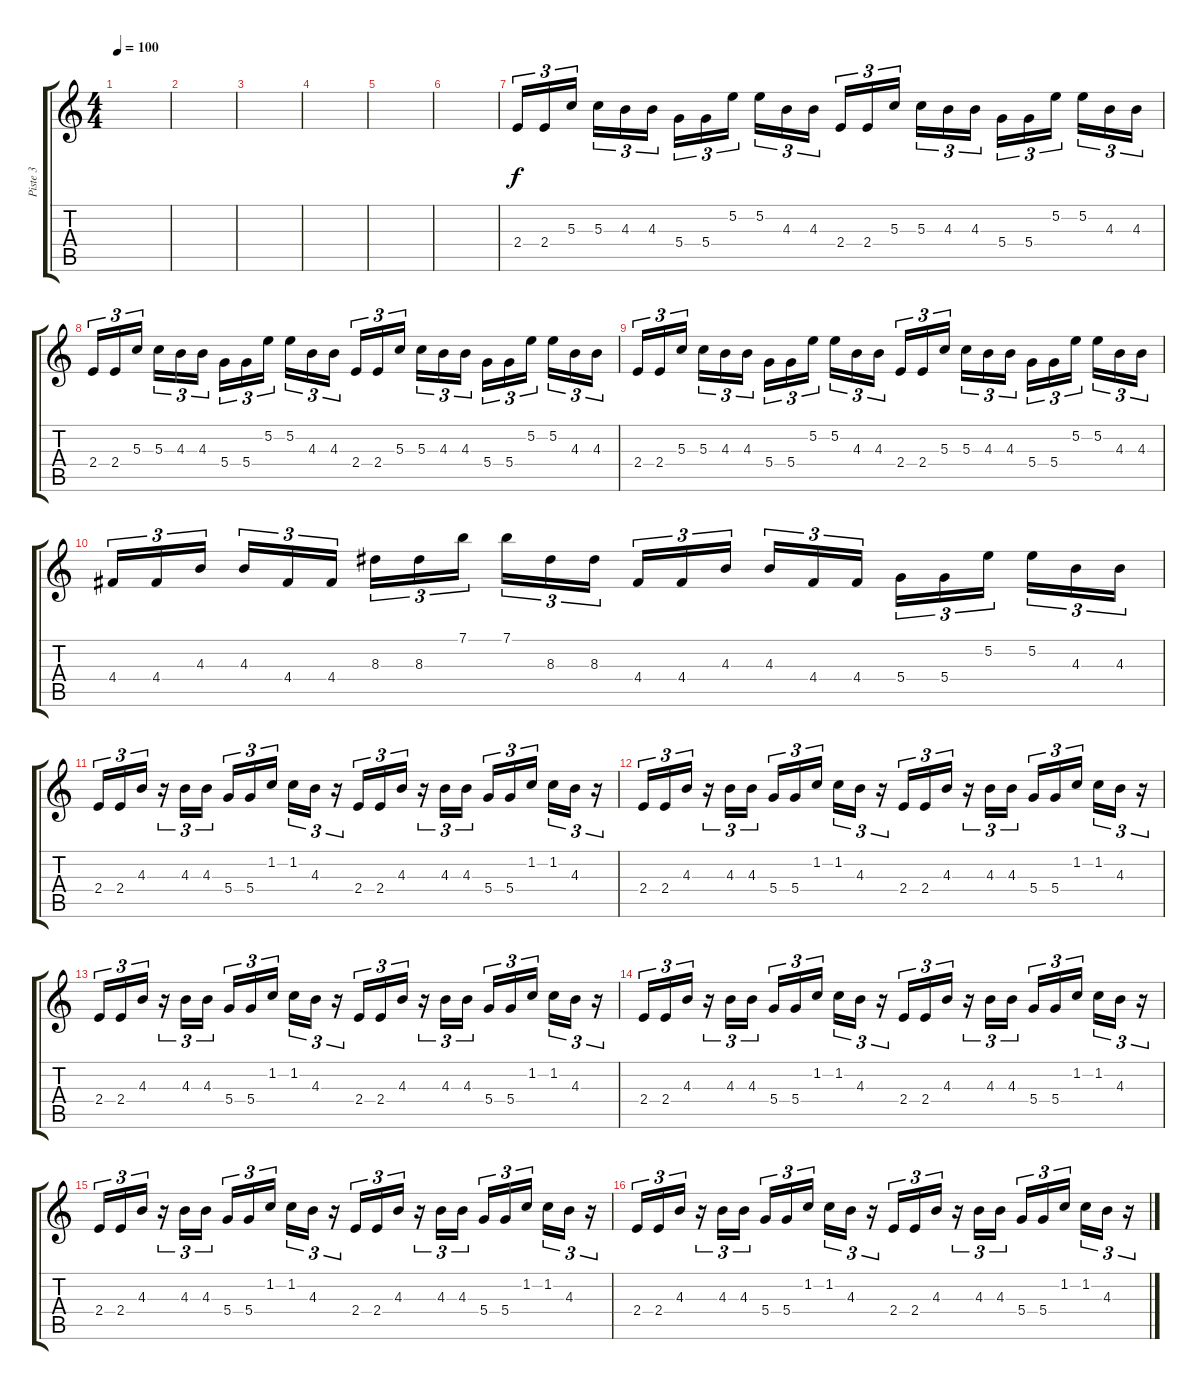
\track ("Piste 3" "Piste 3") {instrument distortionguitar}
\staff {score tabs}
\tuning (E4 B3 G3 D3 A2 E2) {hide}
\ts (4 4)
\tempo 100
\clef g2
\ks c
|
|
|
|
|
|
2.4.16{tu (3 2)} 2.4.16{tu (3 2)} 5.3.16{tu (3 2)} 5.3.16{tu (3 2)} 4.3.16{tu (3 2)} 4.3.16{tu (3 2)} 5.4.16{tu (3 2)} 5.4.16{tu (3 2)} 5.2.16{tu (3 2)} 5.2.16{tu (3 2)} 4.3.16{tu (3 2)} 4.3.16{tu (3 2)} 2.4.16{tu (3 2)} 2.4.16{tu (3 2)} 5.3.16{tu (3 2)} 5.3.16{tu (3 2)} 4.3.16{tu (3 2)} 4.3.16{tu (3 2)} 5.4.16{tu (3 2)} 5.4.16{tu (3 2)} 5.2.16{tu (3 2)} 5.2.16{tu (3 2)} 4.3.16{tu (3 2)} 4.3.16{tu (3 2)} |
2.4.16{tu (3 2)} 2.4.16{tu (3 2)} 5.3.16{tu (3 2)} 5.3.16{tu (3 2)} 4.3.16{tu (3 2)} 4.3.16{tu (3 2)} 5.4.16{tu (3 2)} 5.4.16{tu (3 2)} 5.2.16{tu (3 2)} 5.2.16{tu (3 2)} 4.3.16{tu (3 2)} 4.3.16{tu (3 2)} 2.4.16{tu (3 2)} 2.4.16{tu (3 2)} 5.3.16{tu (3 2)} 5.3.16{tu (3 2)} 4.3.16{tu (3 2)} 4.3.16{tu (3 2)} 5.4.16{tu (3 2)} 5.4.16{tu (3 2)} 5.2.16{tu (3 2)} 5.2.16{tu (3 2)} 4.3.16{tu (3 2)} 4.3.16{tu (3 2)} |
2.4.16{tu (3 2)} 2.4.16{tu (3 2)} 5.3.16{tu (3 2)} 5.3.16{tu (3 2)} 4.3.16{tu (3 2)} 4.3.16{tu (3 2)} 5.4.16{tu (3 2)} 5.4.16{tu (3 2)} 5.2.16{tu (3 2)} 5.2.16{tu (3 2)} 4.3.16{tu (3 2)} 4.3.16{tu (3 2)} 2.4.16{tu (3 2)} 2.4.16{tu (3 2)} 5.3.16{tu (3 2)} 5.3.16{tu (3 2)} 4.3.16{tu (3 2)} 4.3.16{tu (3 2)} 5.4.16{tu (3 2)} 5.4.16{tu (3 2)} 5.2.16{tu (3 2)} 5.2.16{tu (3 2)} 4.3.16{tu (3 2)} 4.3.16{tu (3 2)} |
4.4.16{tu (3 2)} 4.4.16{tu (3 2)} 4.3.16{tu (3 2)} 4.3.16{tu (3 2)} 4.4.16{tu (3 2)} 4.4.16{tu (3 2)} 8.3.16{tu (3 2)} 8.3.16{tu (3 2)} 7.1.16{tu (3 2)} 7.1.16{tu (3 2)} 8.3.16{tu (3 2)} 8.3.16{tu (3 2)} 4.4.16{tu (3 2)} 4.4.16{tu (3 2)} 4.3.16{tu (3 2)} 4.3.16{tu (3 2)} 4.4.16{tu (3 2)} 4.4.16{tu (3 2)} 5.4.16{tu (3 2)} 5.4.16{tu (3 2)} 5.2.16{tu (3 2)} 5.2.16{tu (3 2)} 4.3.16{tu (3 2)} 4.3.16{tu (3 2)} |
2.4.16{tu (3 2)} 2.4.16{tu (3 2)} 4.3.16{tu (3 2)} r.16{tu (3 2)} 4.3.16{tu (3 2)} 4.3.16{tu (3 2)} 5.4.16{tu (3 2)} 5.4.16{tu (3 2)} 1.2.16{tu (3 2)} 1.2.16{tu (3 2)} 4.3.16{tu (3 2)} r.16{tu (3 2)} 2.4.16{tu (3 2)} 2.4.16{tu (3 2)} 4.3.16{tu (3 2)} r.16{tu (3 2)} 4.3.16{tu (3 2)} 4.3.16{tu (3 2)} 5.4.16{tu (3 2)} 5.4.16{tu (3 2)} 1.2.16{tu (3 2)} 1.2.16{tu (3 2)} 4.3.16{tu (3 2)} r.16{tu (3 2)} |
2.4.16{tu (3 2)} 2.4.16{tu (3 2)} 4.3.16{tu (3 2)} r.16{tu (3 2)} 4.3.16{tu (3 2)} 4.3.16{tu (3 2)} 5.4.16{tu (3 2)} 5.4.16{tu (3 2)} 1.2.16{tu (3 2)} 1.2.16{tu (3 2)} 4.3.16{tu (3 2)} r.16{tu (3 2)} 2.4.16{tu (3 2)} 2.4.16{tu (3 2)} 4.3.16{tu (3 2)} r.16{tu (3 2)} 4.3.16{tu (3 2)} 4.3.16{tu (3 2)} 5.4.16{tu (3 2)} 5.4.16{tu (3 2)} 1.2.16{tu (3 2)} 1.2.16{tu (3 2)} 4.3.16{tu (3 2)} r.16{tu (3 2)} |
2.4.16{tu (3 2)} 2.4.16{tu (3 2)} 4.3.16{tu (3 2)} r.16{tu (3 2)} 4.3.16{tu (3 2)} 4.3.16{tu (3 2)} 5.4.16{tu (3 2)} 5.4.16{tu (3 2)} 1.2.16{tu (3 2)} 1.2.16{tu (3 2)} 4.3.16{tu (3 2)} r.16{tu (3 2)} 2.4.16{tu (3 2)} 2.4.16{tu (3 2)} 4.3.16{tu (3 2)} r.16{tu (3 2)} 4.3.16{tu (3 2)} 4.3.16{tu (3 2)} 5.4.16{tu (3 2)} 5.4.16{tu (3 2)} 1.2.16{tu (3 2)} 1.2.16{tu (3 2)} 4.3.16{tu (3 2)} r.16{tu (3 2)} |
2.4.16{tu (3 2)} 2.4.16{tu (3 2)} 4.3.16{tu (3 2)} r.16{tu (3 2)} 4.3.16{tu (3 2)} 4.3.16{tu (3 2)} 5.4.16{tu (3 2)} 5.4.16{tu (3 2)} 1.2.16{tu (3 2)} 1.2.16{tu (3 2)} 4.3.16{tu (3 2)} r.16{tu (3 2)} 2.4.16{tu (3 2)} 2.4.16{tu (3 2)} 4.3.16{tu (3 2)} r.16{tu (3 2)} 4.3.16{tu (3 2)} 4.3.16{tu (3 2)} 5.4.16{tu (3 2)} 5.4.16{tu (3 2)} 1.2.16{tu (3 2)} 1.2.16{tu (3 2)} 4.3.16{tu (3 2)} r.16{tu (3 2)} |
2.4.16{tu (3 2)} 2.4.16{tu (3 2)} 4.3.16{tu (3 2)} r.16{tu (3 2)} 4.3.16{tu (3 2)} 4.3.16{tu (3 2)} 5.4.16{tu (3 2)} 5.4.16{tu (3 2)} 1.2.16{tu (3 2)} 1.2.16{tu (3 2)} 4.3.16{tu (3 2)} r.16{tu (3 2)} 2.4.16{tu (3 2)} 2.4.16{tu (3 2)} 4.3.16{tu (3 2)} r.16{tu (3 2)} 4.3.16{tu (3 2)} 4.3.16{tu (3 2)} 5.4.16{tu (3 2)} 5.4.16{tu (3 2)} 1.2.16{tu (3 2)} 1.2.16{tu (3 2)} 4.3.16{tu (3 2)} r.16{tu (3 2)} |
2.4.16{tu (3 2)} 2.4.16{tu (3 2)} 4.3.16{tu (3 2)} r.16{tu (3 2)} 4.3.16{tu (3 2)} 4.3.16{tu (3 2)} 5.4.16{tu (3 2)} 5.4.16{tu (3 2)} 1.2.16{tu (3 2)} 1.2.16{tu (3 2)} 4.3.16{tu (3 2)} r.16{tu (3 2)} 2.4.16{tu (3 2)} 2.4.16{tu (3 2)} 4.3.16{tu (3 2)} r.16{tu (3 2)} 4.3.16{tu (3 2)} 4.3.16{tu (3 2)} 5.4.16{tu (3 2)} 5.4.16{tu (3 2)} 1.2.16{tu (3 2)} 1.2.16{tu (3 2)} 4.3.16{tu (3 2)} r.16{tu (3 2)}
